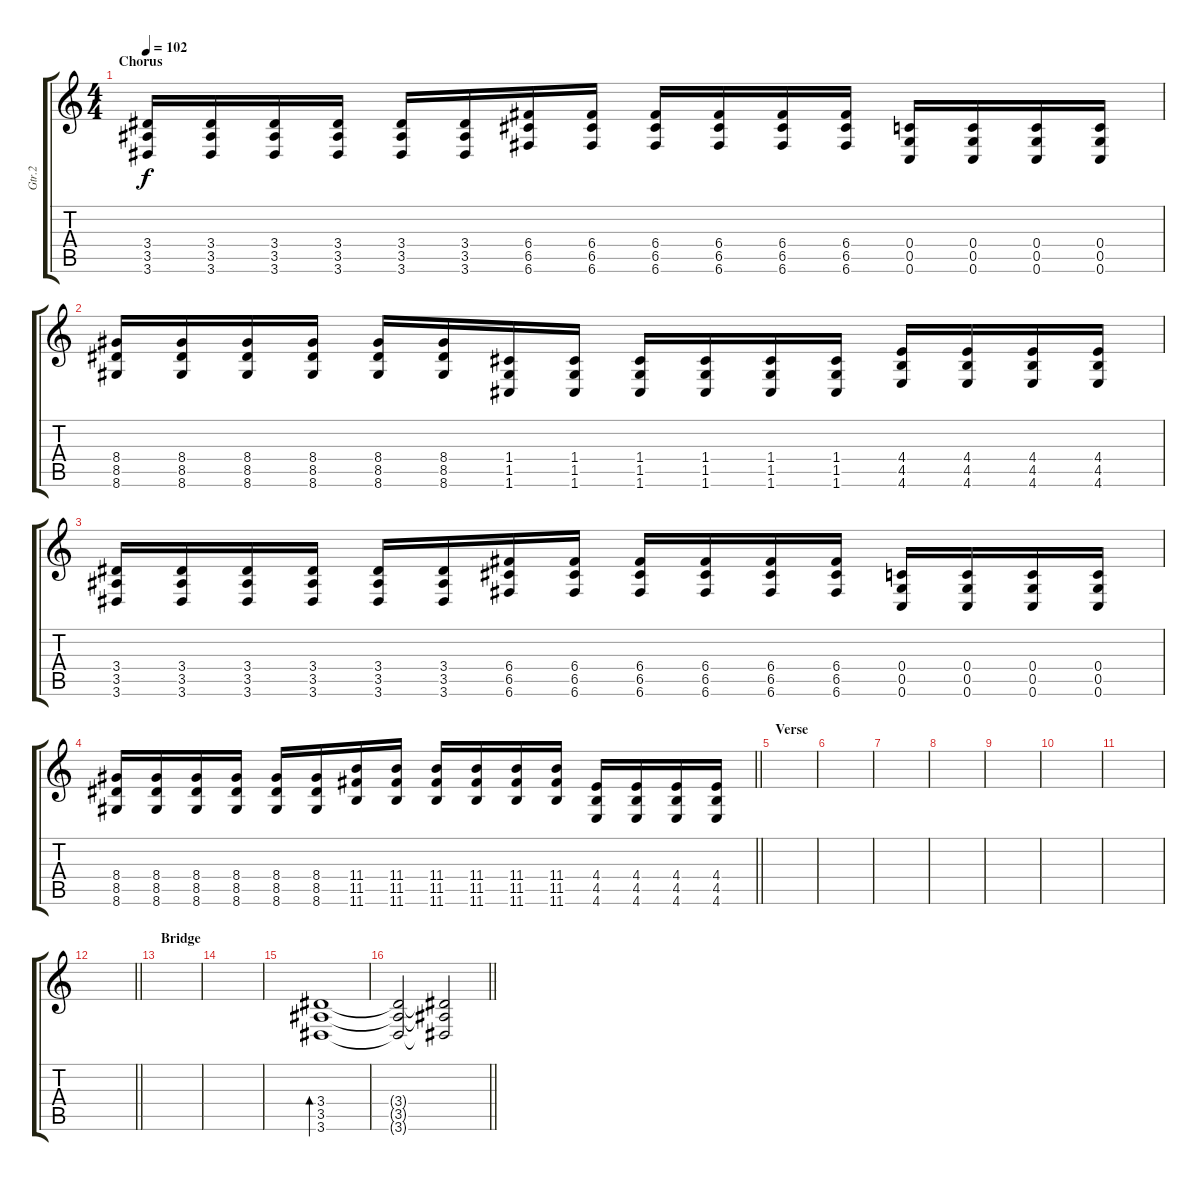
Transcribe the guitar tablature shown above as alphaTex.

\track ("Gtr.2" "Gtr.2") {instrument distortionguitar}
\staff {score tabs}
\tuning (D4 A3 F3 C3 G2 C2) {hide}
\ts (4 4)
\section ("" "Chorus")
\tempo 102
\clef g2
\ks c
(3.4 3.5 3.6).16{dy f} (3.4 3.5 3.6).16 (3.4 3.5 3.6).16 (3.4 3.5 3.6).16 (3.4 3.5 3.6).16 (3.4 3.5 3.6).16 (6.4 6.5 6.6).16 (6.4 6.5 6.6).16 (6.4 6.5 6.6).16 (6.4 6.5 6.6).16 (6.4 6.5 6.6).16 (6.4 6.5 6.6).16 (0.4 0.5 0.6).16 (0.4 0.5 0.6).16 (0.4 0.5 0.6).16 (0.4 0.5 0.6).16 |
(8.4 8.5 8.6).16 (8.4 8.5 8.6).16 (8.4 8.5 8.6).16 (8.4 8.5 8.6).16 (8.4 8.5 8.6).16 (8.4 8.5 8.6).16 (1.4 1.5 1.6).16 (1.4 1.5 1.6).16 (1.4 1.5 1.6).16 (1.4 1.5 1.6).16 (1.4 1.5 1.6).16 (1.4 1.5 1.6).16 (4.4 4.5 4.6).16 (4.4 4.5 4.6).16 (4.4 4.5 4.6).16 (4.4 4.5 4.6).16 |
(3.4 3.5 3.6).16 (3.4 3.5 3.6).16 (3.4 3.5 3.6).16 (3.4 3.5 3.6).16 (3.4 3.5 3.6).16 (3.4 3.5 3.6).16 (6.4 6.5 6.6).16 (6.4 6.5 6.6).16 (6.4 6.5 6.6).16 (6.4 6.5 6.6).16 (6.4 6.5 6.6).16 (6.4 6.5 6.6).16 (0.4 0.5 0.6).16 (0.4 0.5 0.6).16 (0.4 0.5 0.6).16 (0.4 0.5 0.6).16 |
\barLineRight lightlight
(8.4 8.5 8.6).16 (8.4 8.5 8.6).16 (8.4 8.5 8.6).16 (8.4 8.5 8.6).16 (8.4 8.5 8.6).16 (8.4 8.5 8.6).16 (11.4 11.5 11.6).16 (11.4 11.5 11.6).16 (11.4 11.5 11.6).16 (11.4 11.5 11.6).16 (11.4 11.5 11.6).16 (11.4 11.5 11.6).16 (4.4 4.5 4.6).16 (4.4 4.5 4.6).16 (4.4 4.5 4.6).16 (4.4 4.5 4.6).16 |
\section ("" "Verse")
|
|
|
|
|
|
|
\barLineRight lightlight
|
\section ("" "Bridge")
|
|
(3.4 3.5 3.6).1{bd 240 volume 7} |
\barLineRight lightlight
(3.4{t} 3.5{t} 3.6{t}).2 (3.4{t} 3.5{t} 3.6{t}).2{volume 14}
